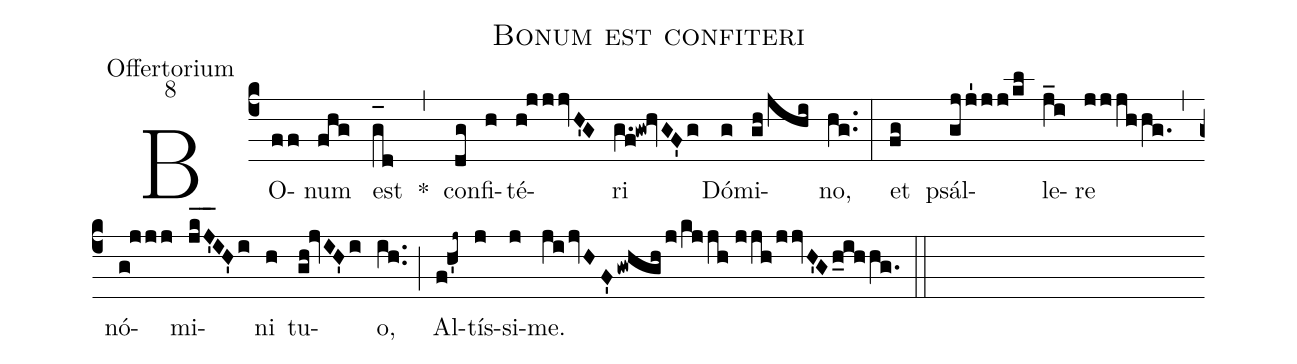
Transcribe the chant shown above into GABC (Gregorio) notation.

name:Bonum est confiteri;
office-part:Offertorium;
mode:8;
%%
(c4) BO(ff)num(fhg) est(g_[oh:h]d) *(,) con(dg)fi(h)té(h!jjjvH'G)ri(g.f!gw!hvGF'g) Dó(g)mi(gh/jhi)no,(hg..) (:) et(fg) psál(gjj'1jj/kl)le(j_i)re(jjjhhg.) (,) nó(g!jjj)mi(jk_[hl:1]J'_[hl:1]IH'i)ni(h) tu(gh!jvIH'i)o,(ih..) (;) Al(f!h'j~)tís(j)si(j)me.(jijvHF'gwhghj/kjjh//jjh/jjvH'Gh_ihhg.) (::)
